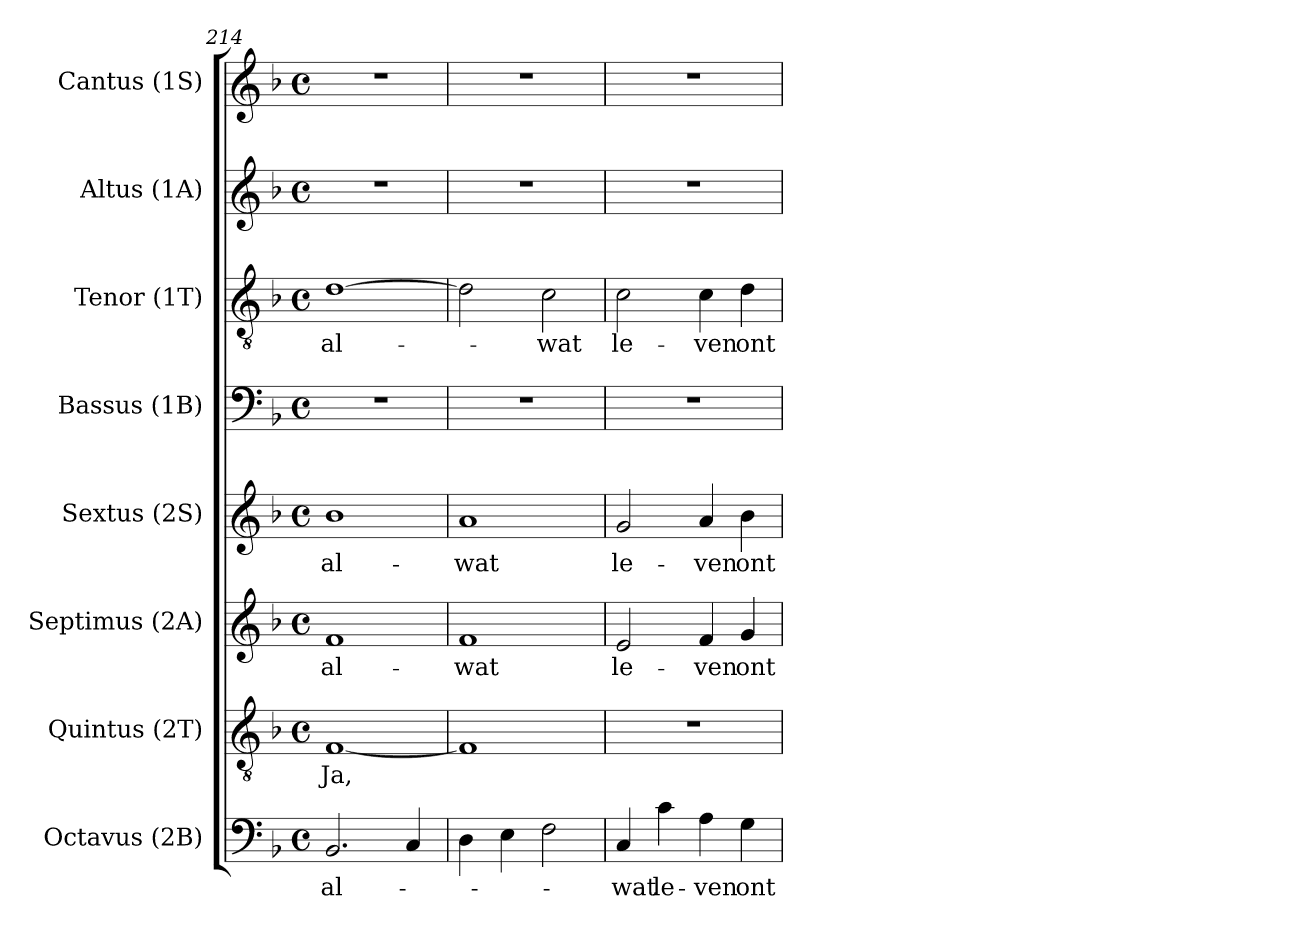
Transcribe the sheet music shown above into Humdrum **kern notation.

**kern	**text	**kern	**text	**kern	**text	**kern	**text	**kern	**kern	**text	**kern	**kern
*part8	*part8	*part7	*part7	*part6	*part6	*part5	*part5	*part4	*part3	*part3	*part2	*part1
*staff8	*staff8	*staff7	*staff7	*staff6	*staff6	*staff5	*staff5	*staff4	*staff3	*staff3	*staff2	*staff1
*I"Octavus (2B)	*	*I"Quintus (2T)	*	*I"Septimus (2A)	*	*I"Sextus (2S)	*	*I"Bassus (1B)	*I"Tenor (1T)	*	*I"Altus (1A)	*I"Cantus (1S)
*I'Octavus	*	*I'Quintus	*	*I'Septimus	*	*I'Sextus	*	*I'Bassus	*I'Tenor	*	*I'Altus	*I'Cantus
*clefF4	*	*clefGv2	*	*clefG2	*	*clefG2	*	*clefF4	*clefGv2	*	*clefG2	*clefG2
*k[b-]	*	*k[b-]	*	*k[b-]	*	*k[b-]	*	*k[b-]	*k[b-]	*	*k[b-]	*k[b-]
*F:	*	*F:	*	*F:	*	*F:	*	*F:	*F:	*	*F:	*F:
*M4/4	*	*M4/4	*	*M4/4	*	*M4/4	*	*M4/4	*M4/4	*	*M4/4	*M4/4
*met(c)	*	*met(c)	*	*met(c)	*	*met(c)	*	*met(c)	*met(c)	*	*met(c)	*met(c)
=214	=214	=214	=214	=214	=214	=214	=214	=214	=214	=214	=214	=214
!	!LO:LY:b:color=#000000	!	!	!	!	!	!	!	!	!	!	!
!	!	!	!LO:LY:b:color=#000000	!	!	!	!	!	!	!	!	!
!	!	!	!	!	!LO:LY:b:color=#000000	!	!	!	!	!	!	!
!	!	!	!	!	!	!	!LO:LY:b:color=#000000	!	!	!	!	!
!	!	!	!	!	!	!	!	!	!	!LO:LY:b:color=#000000	!	!
2.BB-i/	al-	[<1Fi	Ja,	1fi	al-	1b-i	al-	1r	[>1di	al-	1r	1r
4Ci/	.	.	.	.	.	.	.	.	.	.	.	.
!!LO:LB:g=z
=215	=215	=215	=215	=215	=215	=215	=215	=215	=215	=215	=215	=215
!	!	!	!	!	!LO:LY:b:color=#000000	!	!	!	!	!	!	!
!	!	!	!	!	!	!	!LO:LY:b:color=#000000	!	!	!	!	!
4Di\	.	1Fi]	.	1fi	-wat	1ai	-wat	1r	2di\]	.	1r	1r
4Ei\	.	.	.	.	.	.	.	.	.	.	.	.
!	!	!	!	!	!	!	!	!	!	!LO:LY:b:color=#000000	!	!
2Fi\	.	.	.	.	.	.	.	.	2ci\	-wat	.	.
=216	=216	=216	=216	=216	=216	=216	=216	=216	=216	=216	=216	=216
!	!LO:LY:b:color=#000000	!	!	!	!	!	!	!	!	!	!	!
!	!	!	!	!	!LO:LY:b:color=#000000	!	!	!	!	!	!	!
!	!	!	!	!	!	!	!LO:LY:b:color=#000000	!	!	!	!	!
!	!	!	!	!	!	!	!	!	!	!LO:LY:b:color=#000000	!	!
4Ci/	-wat	1r	.	2ei/	le-	2gi/	le-	1r	2ci\	le-	1r	1r
!	!LO:LY:b:color=#000000	!	!	!	!	!	!	!	!	!	!	!
4ci\	le-	.	.	.	.	.	.	.	.	.	.	.
!	!LO:LY:b:color=#000000	!	!	!	!	!	!	!	!	!	!	!
!	!	!	!	!	!LO:LY:b:color=#000000	!	!	!	!	!	!	!
!	!	!	!	!	!	!	!LO:LY:b:color=#000000	!	!	!	!	!
!	!	!	!	!	!	!	!	!	!	!LO:LY:b:color=#000000	!	!
4Ai\	-ven	.	.	4fi/	-ven	4ai/	-ven	.	4ci\	-ven	.	.
!	!LO:LY:b:color=#000000	!	!	!	!	!	!	!	!	!	!	!
!	!	!	!	!	!LO:LY:b:color=#000000	!	!	!	!	!	!	!
!	!	!	!	!	!	!	!LO:LY:b:color=#000000	!	!	!	!	!
!	!	!	!	!	!	!	!	!	!	!LO:LY:b:color=#000000	!	!
4Gi\	ont-	.	.	4gi/	ont-	4b-i\	ont-	.	4di\	ont-	.	.
=	=	=	=	=	=	=	=	=	=	=	=	=
*-	*-	*-	*-	*-	*-	*-	*-	*-	*-	*-	*-	*-
